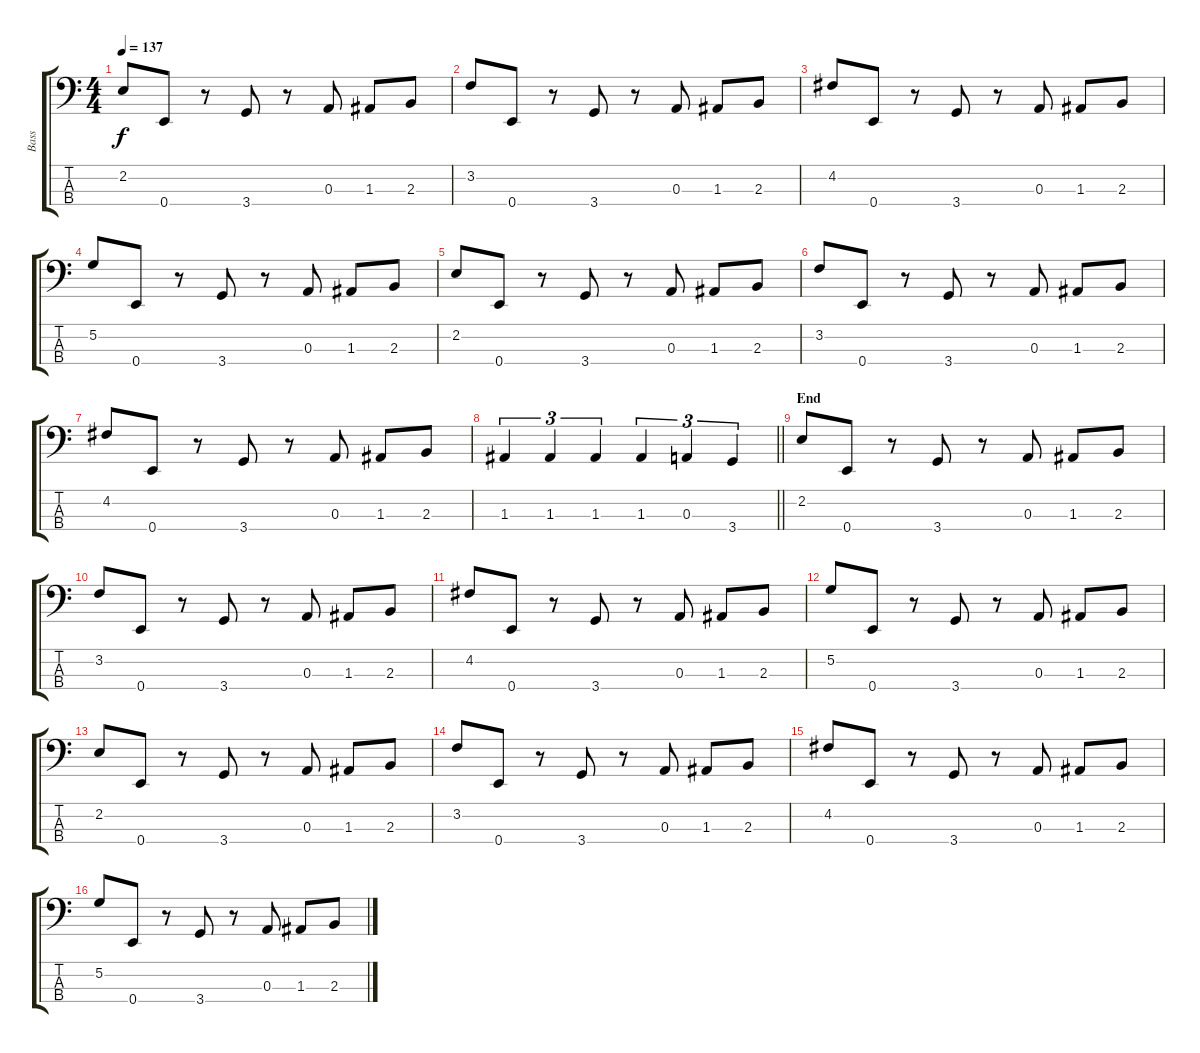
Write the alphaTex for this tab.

\track ("Bass" "Bass") {instrument electricbassfinger}
\staff {score tabs}
\tuning (G2 D2 A1 E1) {hide}
\ts (4 4)
\tempo 137
\clef f4
\ks c
2.2.8{dy f} 0.4.8 r.8 3.4.8 r.8 0.3.8 1.3.8 2.3.8 |
3.2.8 0.4.8 r.8 3.4.8 r.8 0.3.8 1.3.8 2.3.8 |
4.2.8 0.4.8 r.8 3.4.8 r.8 0.3.8 1.3.8 2.3.8 |
5.2.8 0.4.8 r.8 3.4.8 r.8 0.3.8 1.3.8 2.3.8 |
2.2.8 0.4.8 r.8 3.4.8 r.8 0.3.8 1.3.8 2.3.8 |
3.2.8 0.4.8 r.8 3.4.8 r.8 0.3.8 1.3.8 2.3.8 |
4.2.8 0.4.8 r.8 3.4.8 r.8 0.3.8 1.3.8 2.3.8 |
\barLineRight lightlight
1.3.4{tu (3 2)} 1.3.4{tu (3 2)} 1.3.4{tu (3 2)} 1.3.4{tu (3 2)} 0.3.4{tu (3 2)} 3.4.4{tu (3 2)} |
\section ("" "End")
2.2.8 0.4.8 r.8 3.4.8 r.8 0.3.8 1.3.8 2.3.8 |
3.2.8 0.4.8 r.8 3.4.8 r.8 0.3.8 1.3.8 2.3.8 |
4.2.8 0.4.8 r.8 3.4.8 r.8 0.3.8 1.3.8 2.3.8 |
5.2.8 0.4.8 r.8 3.4.8 r.8 0.3.8 1.3.8 2.3.8 |
2.2.8 0.4.8 r.8 3.4.8 r.8 0.3.8 1.3.8 2.3.8 |
3.2.8 0.4.8 r.8 3.4.8 r.8 0.3.8 1.3.8 2.3.8 |
4.2.8 0.4.8 r.8 3.4.8 r.8 0.3.8 1.3.8 2.3.8 |
5.2.8 0.4.8 r.8 3.4.8 r.8 0.3.8 1.3.8 2.3.8
